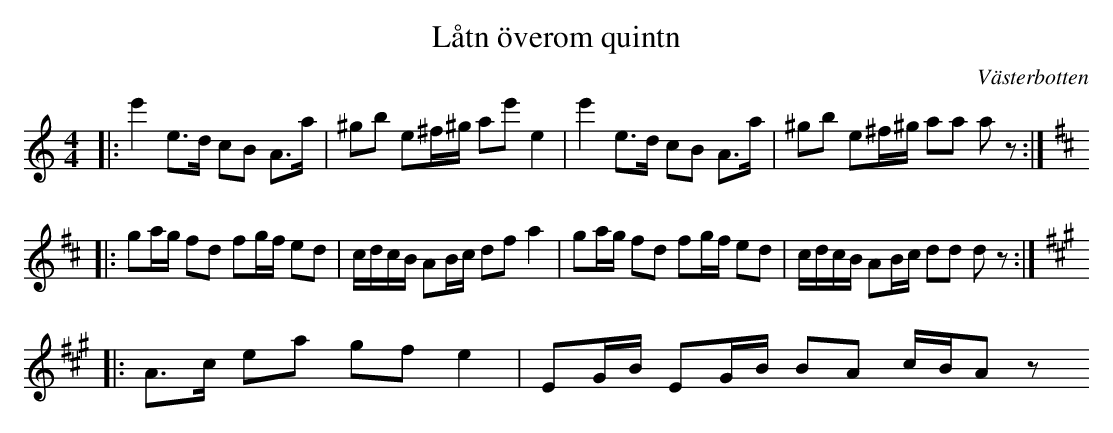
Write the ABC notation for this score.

X:1
T:Låtn överom quintn
O:Västerbotten
M:4/4
L:1/8
K:Am
|: e'2 e>d cB A>a | ^gb e^f/^g/ ae' e2 | e'2 e>d cB A>a | ^gb e^f/^g/ aa az :|
K:D
|: ga/g/ fd fg/f/ ed | c/d/c/B/ AB/c/ df a2 | ga/g/ fd fg/f/ ed | c/d/c/B/ AB/c/ dd dz :|
K:A
|: A>c ea gf e2 | EG/B/ EG/B/ BA c/B/Az
